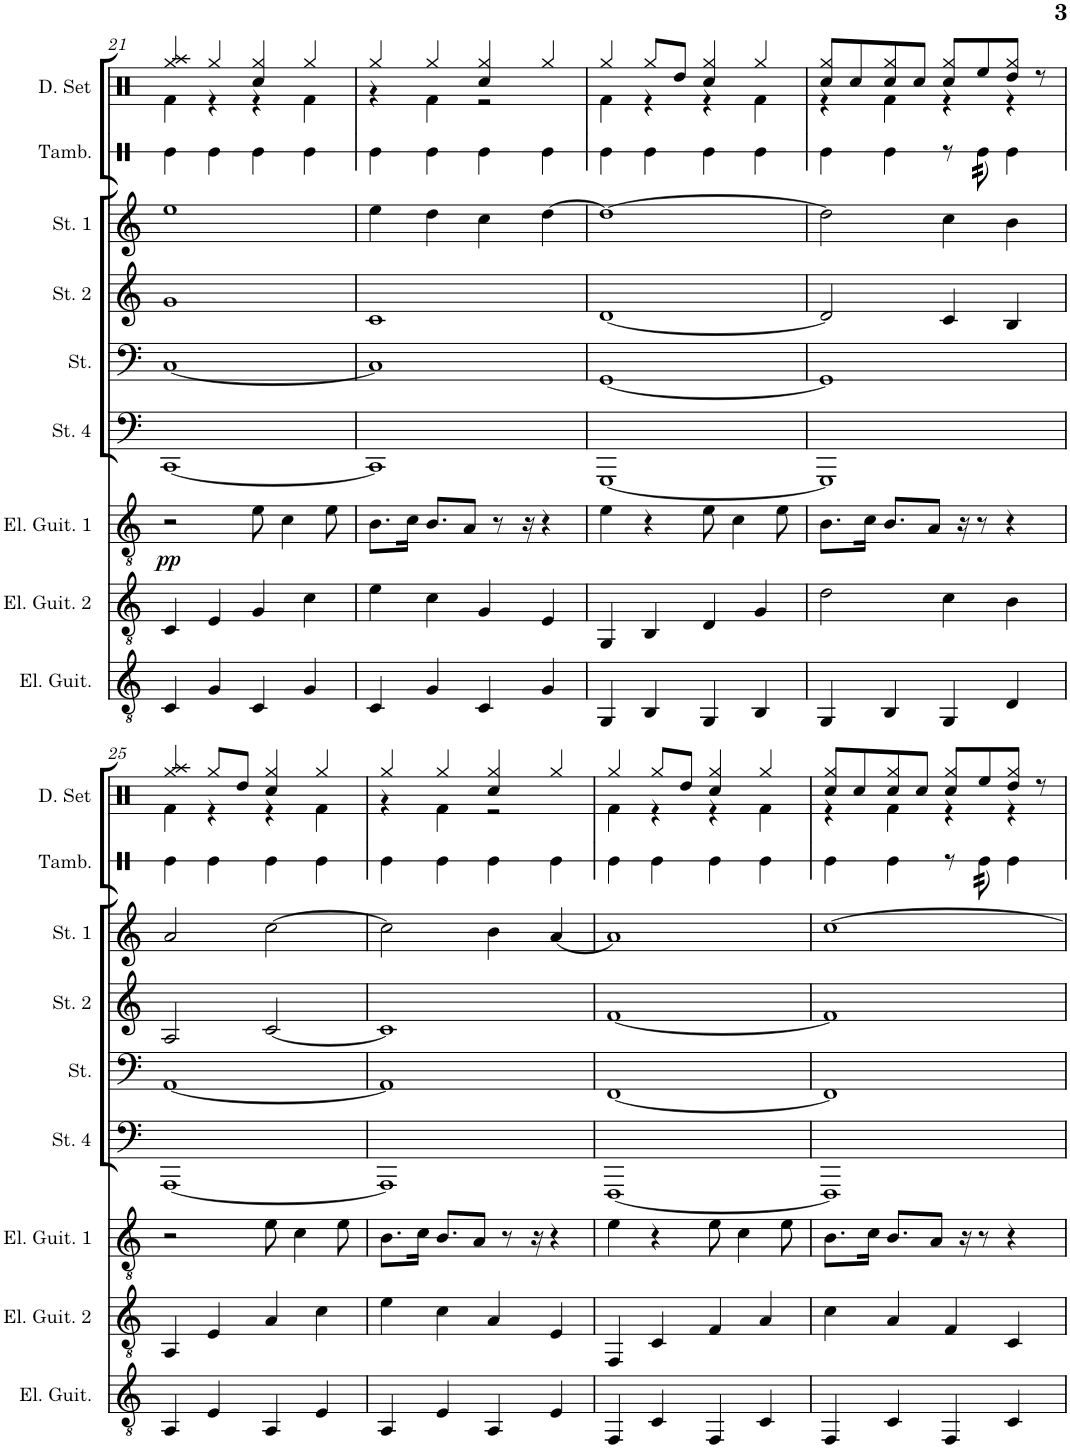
**kern	**kern	**kern	**dynam	**kern	**kern	**kern	**kern	**kern	**kern	**kern
*part10	*part9	*part8	*part8	*part7	*part6	*part5	*part4	*part3	*part2	*part1
*staff10	*staff9	*staff8	*staff8	*staff7	*staff6	*staff5	*staff4	*staff3	*staff2	*staff1
*I"Electric Guitar	*I"Electric Guitar 2	*I"Electric Guitar 1	*	*I"Strings 4	*I"Strings	*I"Strings 2	*I"Strings 1	*I"Tambourine	*I"Trumpet	*I"Flute
*I'El. Guit.	*I'El. Guit. 2	*I'El. Guit. 1	*	*I'St. 4	*I'St.	*I'St. 2	*I'St. 1	*I'Tamb.	*I'Tpt.	*I'Fl.
!!LO:PB:g=z
*clefGv2	*clefGv2	*clefGv2	*	*clefF4	*clefF4	*clefG2	*clefG2	*clefX	*clefG2	*clefG2
*	*	*	*	*	*	*	*	*	*Trd1c2	*
*k[]	*k[]	*k[]	*	*k[]	*k[]	*k[]	*k[]	*k[]	*k[f#c#]	*k[]
*M4/4	*M4/4	*M4/4	*	*M4/4	*M4/4	*M4/4	*M4/4	*M4/4	*M4/4	*M4/4
=21	=21	=21	=21	=21	=21	=21	=21	=21	=21	=21
!	!	!	!LO:DY:b	!	!	!	!	!	!	!
4C/	4C/	2r	pp	[1CC	[1C	1g	1ee	4Re\	1r	1r
4G/	4E/	.	.	.	.	.	.	4Re\	.	.
4C/	4G/	8e\	.	.	.	.	.	4Re\	.	.
.	.	4c\	.	.	.	.	.	.	.	.
4G/	4c\	.	.	.	.	.	.	4Re\	.	.
.	.	8e\	.	.	.	.	.	.	.	.
=22	=22	=22	=22	=22	=22	=22	=22	=22	=22	=22
4C/	4e\	8.B\L	.	1CC]	1C]	1c	4ee\	4Re\	1r	1r
.	.	16c\Jk	.	.	.	.	.	.	.	.
4G/	4c\	8.B/L	.	.	.	.	4dd\	4Re\	.	.
.	.	8A/J	.	.	.	.	.	.	.	.
4C/	4G/	.	.	.	.	.	4cc\	4Re\	.	.
.	.	8r	.	.	.	.	.	.	.	.
.	.	16r	.	.	.	.	.	.	.	.
4G/	4E/	4r	.	.	.	.	[4dd\	4Re\	.	.
=23	=23	=23	=23	=23	=23	=23	=23	=23	=23	=23
4GG/	4GG/	4e\	.	[1GGG	[1GG	[1d	1dd_	4Re\	1r	1r
4BB/	4BB/	4r	.	.	.	.	.	4Re\	.	.
4GG/	4D/	8e\	.	.	.	.	.	4Re\	.	.
.	.	4c\	.	.	.	.	.	.	.	.
4BB/	4G/	.	.	.	.	.	.	4Re\	.	.
.	.	8e\	.	.	.	.	.	.	.	.
=24	=24	=24	=24	=24	=24	=24	=24	=24	=24	=24
4GG/	2d\	8.B\L	.	1GGG]	1GG]	2d/]	2dd\]	4Re\	1r	1r
.	.	16c\Jk	.	.	.	.	.	.	.	.
4BB/	.	8.B/L	.	.	.	.	.	4Re\	.	.
.	.	8A/J	.	.	.	.	.	.	.	.
4GG/	4c\	.	.	.	.	4c/	4cc\	8r	.	.
.	.	16r	.	.	.	.	.	.	.	.
*	*	*	*	*	*	*	*	*tremolo	*	*
.	.	8r	.	.	.	.	.	32Re\	.	.
.	.	.	.	.	.	.	.	32Re\	.	.
.	.	.	.	.	.	.	.	32Re\	.	.
.	.	.	.	.	.	.	.	32Re\	.	.
*	*	*	*	*	*	*	*	*Xtremolo	*	*
4D/	4B\	4r	.	.	.	4B/	4b\	4Re\	.	.
!!LO:LB:g=z
=25	=25	=25	=25	=25	=25	=25	=25	=25	=25	=25
4AA/	4AA/	2r	.	[1AAA	[1AA	2A/	2a/	4Re\	1r	1r
4E/	4E/	.	.	.	.	.	.	4Re\	.	.
4AA/	4A/	8e\	.	.	.	[2c/	[2cc\	4Re\	.	.
.	.	4c\	.	.	.	.	.	.	.	.
4E/	4c\	.	.	.	.	.	.	4Re\	.	.
.	.	8e\	.	.	.	.	.	.	.	.
=26	=26	=26	=26	=26	=26	=26	=26	=26	=26	=26
4AA/	4e\	8.B\L	.	1AAA]	1AA]	1c]	2cc\]	4Re\	1r	1r
.	.	16c\Jk	.	.	.	.	.	.	.	.
4E/	4c\	8.B/L	.	.	.	.	.	4Re\	.	.
.	.	8A/J	.	.	.	.	.	.	.	.
4AA/	4A/	.	.	.	.	.	4b\	4Re\	.	.
.	.	8r	.	.	.	.	.	.	.	.
.	.	16r	.	.	.	.	.	.	.	.
4E/	4E/	4r	.	.	.	.	[4a/	4Re\	.	.
=27	=27	=27	=27	=27	=27	=27	=27	=27	=27	=27
4FF/	4FF/	4e\	.	[1FFF	[1FF	[1f	1a]	4Re\	1r	1r
4C/	4C/	4r	.	.	.	.	.	4Re\	.	.
4FF/	4F/	8e\	.	.	.	.	.	4Re\	.	.
.	.	4c\	.	.	.	.	.	.	.	.
4C/	4A/	.	.	.	.	.	.	4Re\	.	.
.	.	8e\	.	.	.	.	.	.	.	.
=28	=28	=28	=28	=28	=28	=28	=28	=28	=28	=28
4FF/	4c\	8.B\L	.	1FFF]	1FF]	1f]	[1cc	4Re\	1r	1r
.	.	16c\Jk	.	.	.	.	.	.	.	.
4C/	4A/	8.B/L	.	.	.	.	.	4Re\	.	.
.	.	8A/J	.	.	.	.	.	.	.	.
4FF/	4F/	.	.	.	.	.	.	8r	.	.
.	.	16r	.	.	.	.	.	.	.	.
*	*	*	*	*	*	*	*	*tremolo	*	*
.	.	8r	.	.	.	.	.	32Re\	.	.
.	.	.	.	.	.	.	.	32Re\	.	.
.	.	.	.	.	.	.	.	32Re\	.	.
.	.	.	.	.	.	.	.	32Re\	.	.
*	*	*	*	*	*	*	*	*Xtremolo	*	*
4C/	4C/	4r	.	.	.	.	.	4Re\	.	.
=	=	=	=	=	=	=	=	=	=	=
*-	*-	*-	*-	*-	*-	*-	*-	*-	*-	*-
